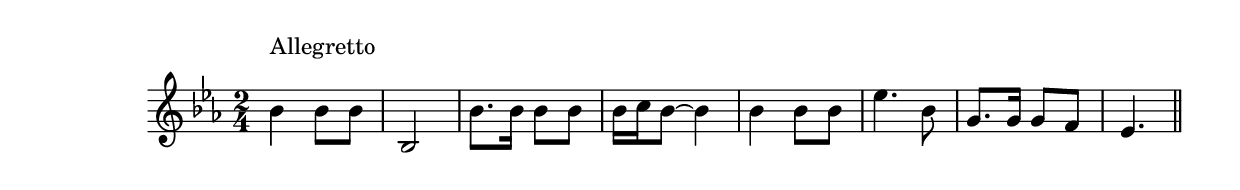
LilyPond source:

\version "2.14.0"
%{\header {
  title = "Row, Burnie, Row"
  composer = "H. Burgess Weston"
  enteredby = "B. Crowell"
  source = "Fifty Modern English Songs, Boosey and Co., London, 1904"
}%}
\score{{\key es \major
\time 2/4
%{\tempo 4=130
%}\relative bes' {
  bes4^\markup{\column { "Allegretto" " " }} bes8 bes | bes,2 | bes'8. bes16 bes8 bes | bes16 c bes8~ bes4 |
  bes4 bes8 bes | es4. bes8 | g8. g16 g8 f | es4.
  \bar "||"
}

}}